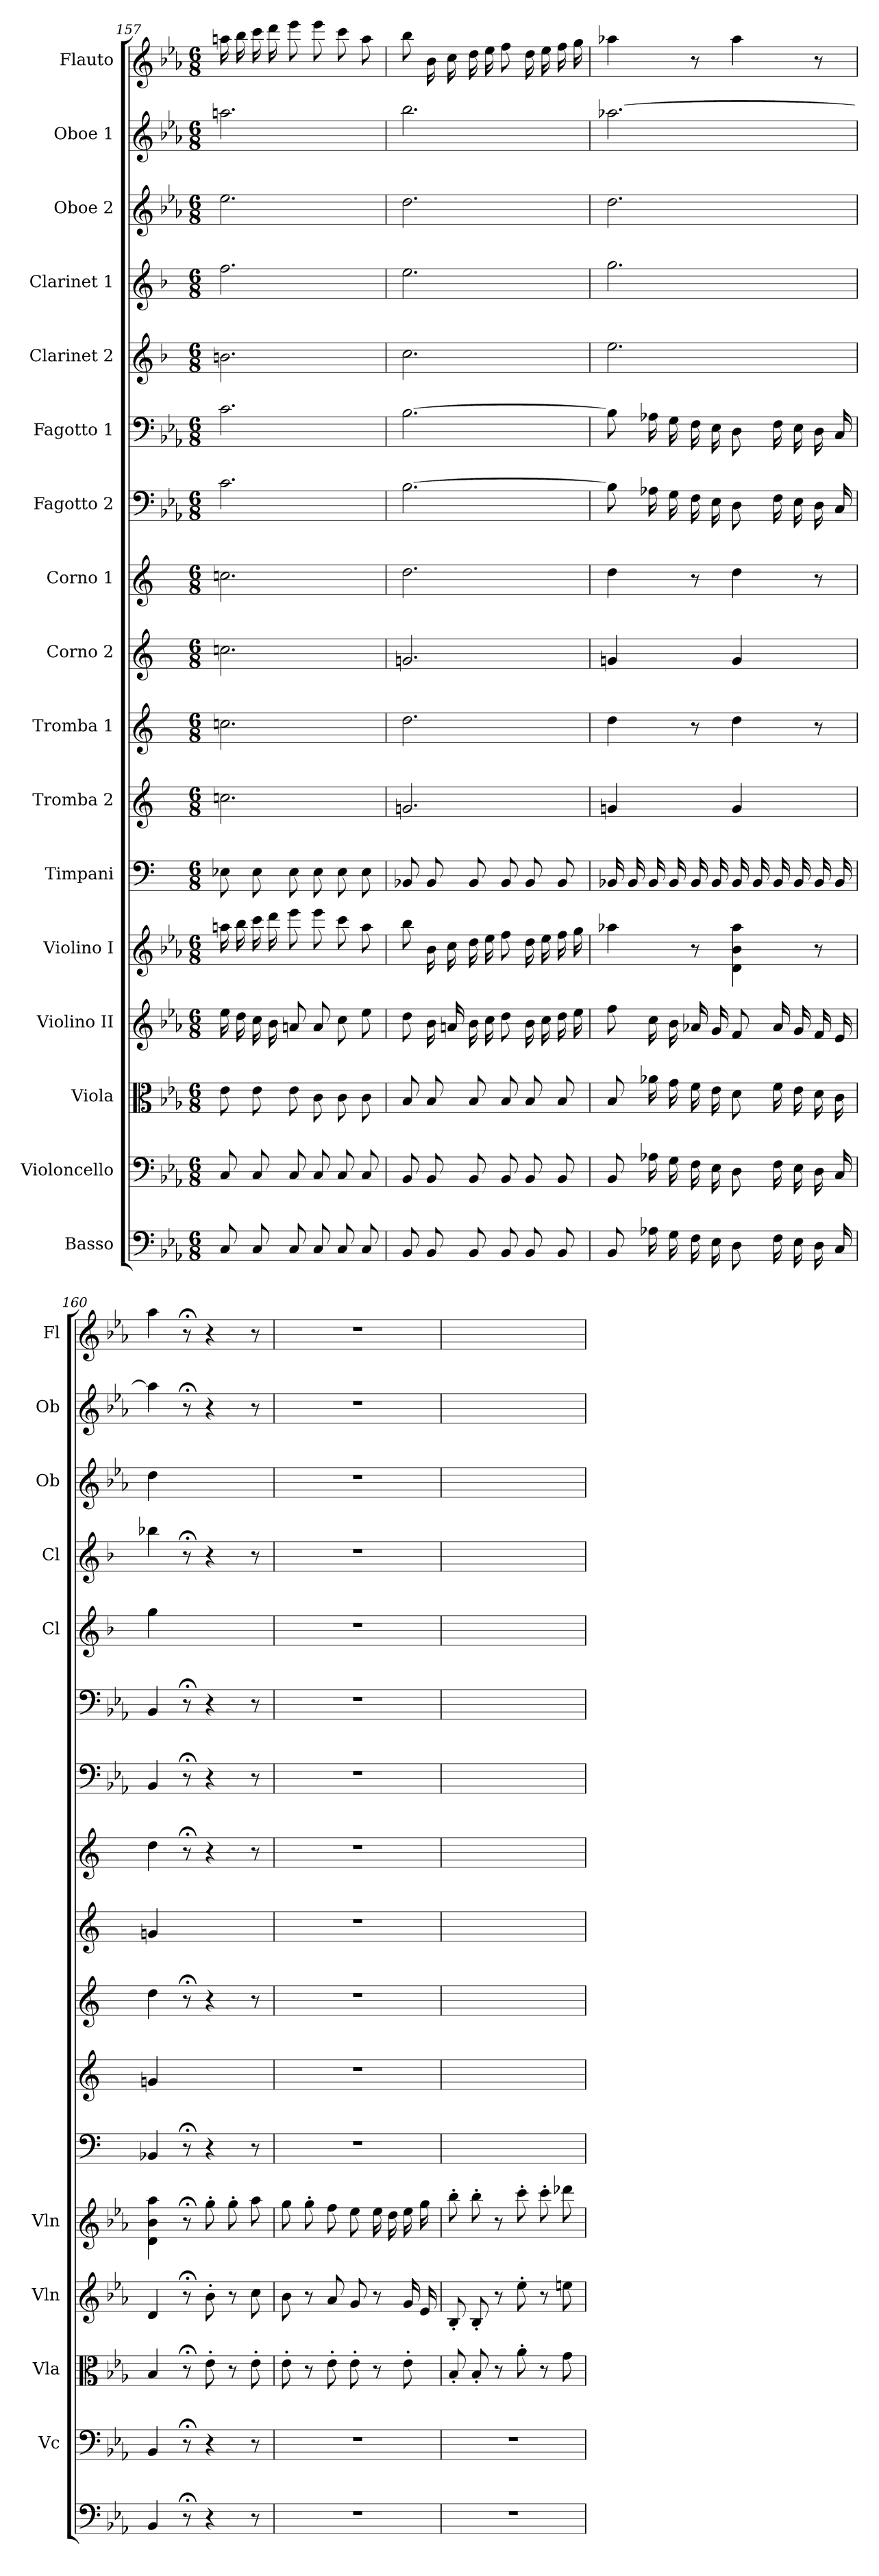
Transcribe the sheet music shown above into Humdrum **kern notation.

**kern	**kern	**kern	**kern	**kern	**kern	**kern	**kern	**kern	**kern	**kern	**kern	**kern	**kern	**kern	**kern	**kern
*part17	*part16	*part15	*part14	*part13	*part12	*part11	*part10	*part9	*part8	*part7	*part6	*part5	*part4	*part3	*part2	*part1
*staff17	*staff16	*staff15	*staff14	*staff13	*staff12	*staff11	*staff10	*staff9	*staff8	*staff7	*staff6	*staff5	*staff4	*staff3	*staff2	*staff1
*I"Basso	*I"Violoncello	*I"Viola	*I"Violino II	*I"Violino I	*I"Timpani	*I"Tromba 2	*I"Tromba 1	*I"Corno 2	*I"Corno 1	*I"Fagotto 2	*I"Fagotto 1	*I"Clarinet 2	*I"Clarinet 1	*I"Oboe 2	*I"Oboe 1	*I"Flauto
*	*I'Vc	*I'Vla	*I'Vln	*I'Vln	*	*	*	*	*	*	*	*I'Cl	*I'Cl	*I'Ob	*I'Ob	*I'Fl
*clefF4	*clefF4	*clefC3	*clefG2	*clefG2	*clefF4	*clefG2	*clefG2	*clefG2	*clefG2	*clefF4	*clefF4	*clefG2	*clefG2	*clefG2	*clefG2	*clefG2
*ITrd7c12	*	*	*	*	*	*ITrd-2c-3	*ITrd-2c-3	*ITrd5c9	*ITrd5c9	*	*	*ITrd1c2	*ITrd1c2	*	*	*
*k[b-e-a-]	*k[b-e-a-]	*k[b-e-a-]	*k[b-e-a-]	*k[b-e-a-]	*	*	*	*	*	*k[b-e-a-]	*k[b-e-a-]	*k[b-e-a-]	*k[b-e-a-]	*k[b-e-a-]	*k[b-e-a-]	*k[b-e-a-]
*M6/8	*M6/8	*M6/8	*M6/8	*M6/8	*M6/8	*M6/8	*M6/8	*M6/8	*M6/8	*M6/8	*M6/8	*M6/8	*M6/8	*M6/8	*M6/8	*M6/8
=157	=157	=157	=157	=157	=157	=157	=157	=157	=157	=157	=157	=157	=157	=157	=157	=157
8CC	8C	8e-	16ee-	16aan	8E-X	2.ee-X	2.ee-X	2.e-X	2.e-X	2.c	2.c	2.an	2.ee-	2.ee-	2.aan	16aan
.	.	.	16dd	16bb-	.	.	.	.	.	.	.	.	.	.	.	16bb-
8CC	8C	8e-	16cc	16ccc	8E-	.	.	.	.	.	.	.	.	.	.	16ccc
.	.	.	16b-	16ddd	.	.	.	.	.	.	.	.	.	.	.	16ddd
8CC	8C	8e-	8an	8eee-	8E-	.	.	.	.	.	.	.	.	.	.	8eee-
8CC	8C	8c	8a	8eee-	8E-	.	.	.	.	.	.	.	.	.	.	8eee-
8CC	8C	8c	8cc	8ccc	8E-	.	.	.	.	.	.	.	.	.	.	8ccc
8CC	8C	8c	8ee-	8aa	8E-	.	.	.	.	.	.	.	.	.	.	8aa
=158	=158	=158	=158	=158	=158	=158	=158	=158	=158	=158	=158	=158	=158	=158	=158	=158
8BBB-	8BB-	8B-	8dd	8bb-	8BB-X	2.b-X	2.ff	2.B-X	2.f	[2.B-	[2.B-	2.b-	2.dd	2.dd	2.bb-	8bb-
8BBB-	8BB-	8B-	16b-	16b-	8BB-	.	.	.	.	.	.	.	.	.	.	16b-
.	.	.	16an	16cc	.	.	.	.	.	.	.	.	.	.	.	16cc
8BBB-	8BB-	8B-	16b-	16dd	8BB-	.	.	.	.	.	.	.	.	.	.	16dd
.	.	.	16cc	16ee-	.	.	.	.	.	.	.	.	.	.	.	16ee-
8BBB-	8BB-	8B-	8dd	8ff	8BB-	.	.	.	.	.	.	.	.	.	.	8ff
8BBB-	8BB-	8B-	16b-	16dd	8BB-	.	.	.	.	.	.	.	.	.	.	16dd
.	.	.	16cc	16ee-	.	.	.	.	.	.	.	.	.	.	.	16ee-
8BBB-	8BB-	8B-	16dd	16ff	8BB-	.	.	.	.	.	.	.	.	.	.	16ff
.	.	.	16ee-	16gg	.	.	.	.	.	.	.	.	.	.	.	16gg
=159	=159	=159	=159	=159	=159	=159	=159	=159	=159	=159	=159	=159	=159	=159	=159	=159
8BBB-	8BB-	8B-	8ff	4aa-X	16BB-X	4b-X	4ff	4B-X	4f	8B-]	8B-]	2.dd	2.ff	2.dd	[2.aa-X	4aa-X
.	.	.	.	.	16BB-	.	.	.	.	.	.	.	.	.	.	.
16AA-X	16A-X	16a-X	16cc	.	16BB-	.	.	.	.	16A-X	16A-X	.	.	.	.	.
16GG	16G	16g	16b-	.	16BB-	.	.	.	.	16G	16G	.	.	.	.	.
16FF	16F	16f	16a-X	8r	16BB-	8ryy	8r	8ryy	8r	16F	16F	.	.	.	.	8r
16EE-	16E-	16e-	16g	.	16BB-	.	.	.	.	16E-	16E-	.	.	.	.	.
8DD	8D	8d	8f	4d 4b- 4aa-	16BB-	4b-	4ff	4B-	4f	8D	8D	.	.	.	.	4aa-
.	.	.	.	.	16BB-	.	.	.	.	.	.	.	.	.	.	.
16FF	16F	16f	16a-	.	16BB-	.	.	.	.	16F	16F	.	.	.	.	.
16EE-	16E-	16e-	16g	.	16BB-	.	.	.	.	16E-	16E-	.	.	.	.	.
16DD	16D	16d	16f	8r	16BB-	8ryy	8r	8ryy	8r	16D	16D	.	.	.	.	8r
16CC	16C	16c	16e-	.	16BB-	.	.	.	.	16C	16C	.	.	.	.	.
=160	=160	=160	=160	=160	=160	=160	=160	=160	=160	=160	=160	=160	=160	=160	=160	=160
4BBB-	4BB-	4B-	4d	4d 4b- 4aa-	4BB-X	4b-X	4ff	4B-X	4f	4BB-	4BB-	4ff	4aa-X	4dd	4aa-]	4aa-
8r;<	8r;<	8r;<	8r;<	8r;<	8r;<	8ryy	8r;<	8ryy	8r;<	8r;<	8r;<	8ryy	8r;<	8ryy	8r;<	8r;<
4r	4r	8e-'	8b-'	8gg'	4r	4ryy	4r	4ryy	4r	4r	4r	4ryy	4r	4ryy	4r	4r
.	.	8r	8r	8gg'	.	.	.	.	.	.	.	.	.	.	.	.
8r	8r	8e-'	8cc	8aa-	8r	8ryy	8r	8ryy	8r	8r	8r	8ryy	8r	8ryy	8r	8r
=161	=161	=161	=161	=161	=161	=161	=161	=161	=161	=161	=161	=161	=161	=161	=161	=161
2.r	2.r	8e-'	8b-	8gg	2.r	2.r	2.r	2.r	2.r	2.r	2.r	2.r	2.r	2.r	2.r	2.r
.	.	8r	8r	8gg'	.	.	.	.	.	.	.	.	.	.	.	.
.	.	8e-'	8a-	8ff	.	.	.	.	.	.	.	.	.	.	.	.
.	.	8e-'	8g	8ee-	.	.	.	.	.	.	.	.	.	.	.	.
.	.	8r	8r	16ee-	.	.	.	.	.	.	.	.	.	.	.	.
.	.	.	.	16dd	.	.	.	.	.	.	.	.	.	.	.	.
.	.	8e-'	16g	16ee-	.	.	.	.	.	.	.	.	.	.	.	.
.	.	.	16e-	16gg	.	.	.	.	.	.	.	.	.	.	.	.
=162	=162	=162	=162	=162	=162	=162	=162	=162	=162	=162	=162	=162	=162	=162	=162	=162
2.r	2.r	8B-'	8B-'	8bb-'	2.ryy	2.ryy	2.ryy	2.ryy	2.ryy	2.ryy	2.ryy	2.ryy	2.ryy	2.ryy	2.ryy	2.ryy
.	.	8B-'	8B-'	8bb-'	.	.	.	.	.	.	.	.	.	.	.	.
.	.	8r	8r	8r	.	.	.	.	.	.	.	.	.	.	.	.
.	.	8a-'	8ee-'	8ccc'	.	.	.	.	.	.	.	.	.	.	.	.
.	.	8r	8r	8ccc'	.	.	.	.	.	.	.	.	.	.	.	.
.	.	8g	8een	8ddd-X	.	.	.	.	.	.	.	.	.	.	.	.
=	=	=	=	=	=	=	=	=	=	=	=	=	=	=	=	=
*-	*-	*-	*-	*-	*-	*-	*-	*-	*-	*-	*-	*-	*-	*-	*-	*-
